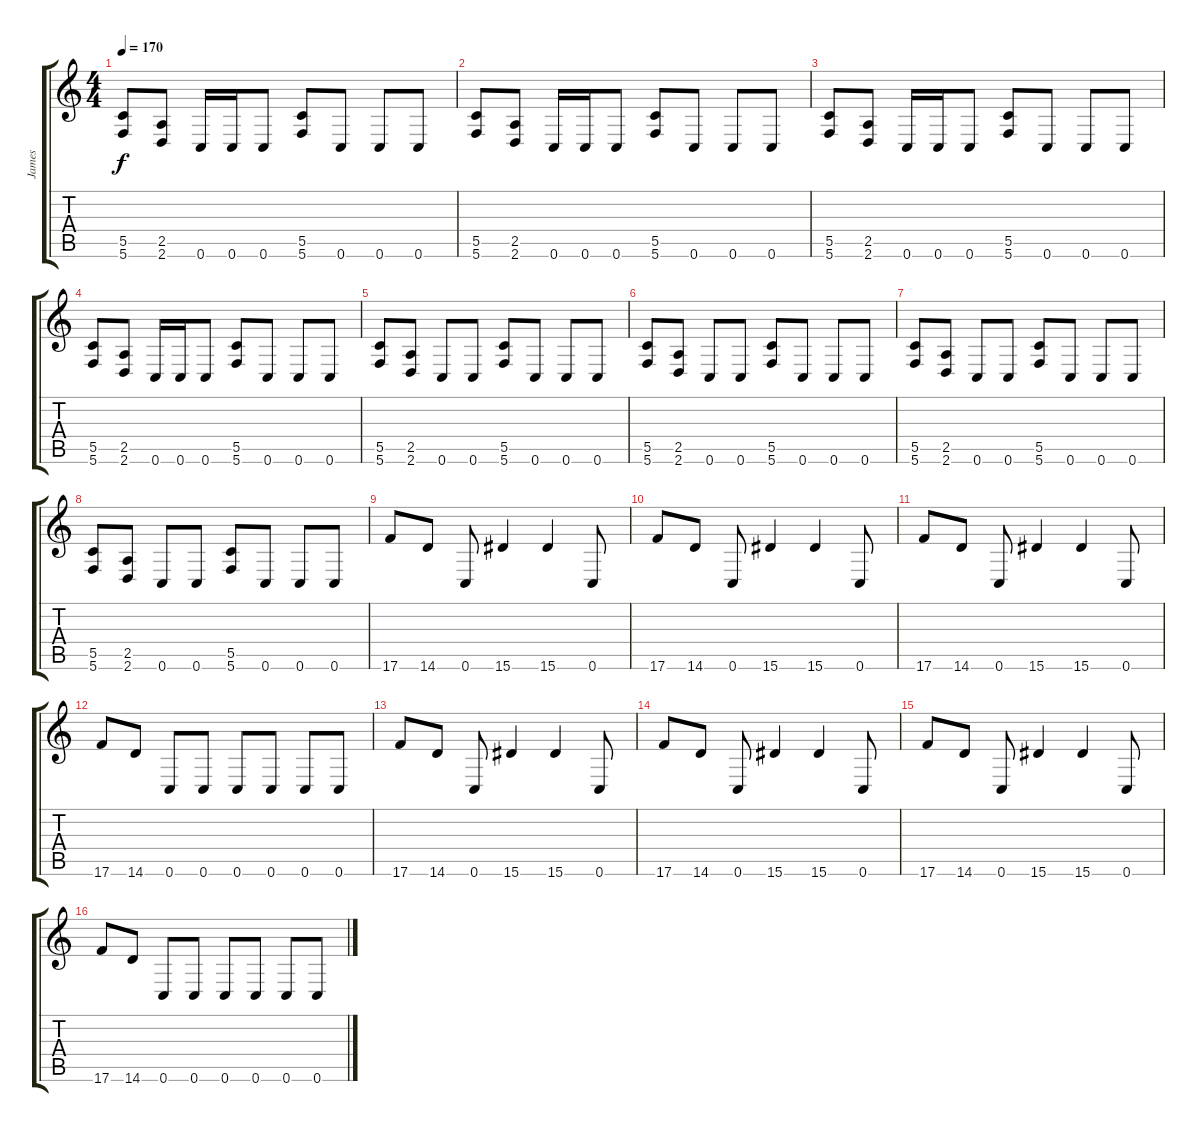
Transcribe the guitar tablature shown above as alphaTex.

\track ("James" "James") {instrument distortionguitar}
\staff {score tabs}
\tuning (D4 A3 F3 C3 G2 C2) {hide}
\ts (4 4)
\tempo 170
\clef g2
\ks c
(5.5 5.6).8{dy f} (2.5 2.6).8 0.6.16 0.6.16 0.6.8 (5.5 5.6).8 0.6.8 0.6.8 0.6.8 |
(5.5 5.6).8 (2.5 2.6).8 0.6.16 0.6.16 0.6.8 (5.5 5.6).8 0.6.8 0.6.8 0.6.8 |
(5.5 5.6).8 (2.5 2.6).8 0.6.16 0.6.16 0.6.8 (5.5 5.6).8 0.6.8 0.6.8 0.6.8 |
(5.5 5.6).8 (2.5 2.6).8 0.6.16 0.6.16 0.6.8 (5.5 5.6).8 0.6.8 0.6.8 0.6.8 |
(5.5 5.6).8 (2.5 2.6).8 0.6.8 0.6.8 (5.5 5.6).8 0.6.8 0.6.8 0.6.8 |
(5.5 5.6).8 (2.5 2.6).8 0.6.8 0.6.8 (5.5 5.6).8 0.6.8 0.6.8 0.6.8 |
(5.5 5.6).8 (2.5 2.6).8 0.6.8 0.6.8 (5.5 5.6).8 0.6.8 0.6.8 0.6.8 |
(5.5 5.6).8 (2.5 2.6).8 0.6.8 0.6.8 (5.5 5.6).8 0.6.8 0.6.8 0.6.8 |
17.6.8{instrument electricguitarclean} 14.6.8 0.6.8 15.6.4 15.6.4 0.6.8 |
17.6.8 14.6.8 0.6.8 15.6.4 15.6.4 0.6.8 |
17.6.8 14.6.8 0.6.8 15.6.4 15.6.4 0.6.8 |
17.6.8 14.6.8 0.6.8 0.6.8 0.6.8 0.6.8 0.6.8 0.6.8 |
17.6.8{instrument distortionguitar} 14.6.8 0.6.8 15.6.4 15.6.4 0.6.8 |
17.6.8 14.6.8 0.6.8 15.6.4 15.6.4 0.6.8 |
17.6.8 14.6.8 0.6.8 15.6.4 15.6.4 0.6.8 |
17.6.8 14.6.8 0.6.8 0.6.8 0.6.8 0.6.8 0.6.8 0.6.8
